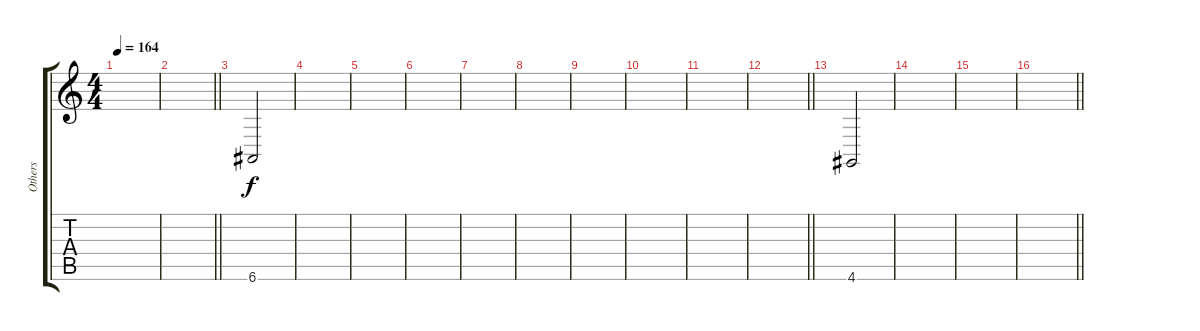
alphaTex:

\track ("Others" "Others") {instrument choiraahs}
\staff {score tabs}
\tuning (E4 B3 G3 D3 A2 E2) {hide}
\ts (4 4)
\tempo 164
\clef g2
\ks c
|
\barLineRight lightlight
|
\section ("" "")
6.6.2{volume 10 balance 8 instrument melodictom} |
|
|
|
|
|
|
|
|
\barLineRight lightlight
|
4.6.2{volume 10 balance 8 instrument melodictom} |
|
|
\barLineRight lightlight
